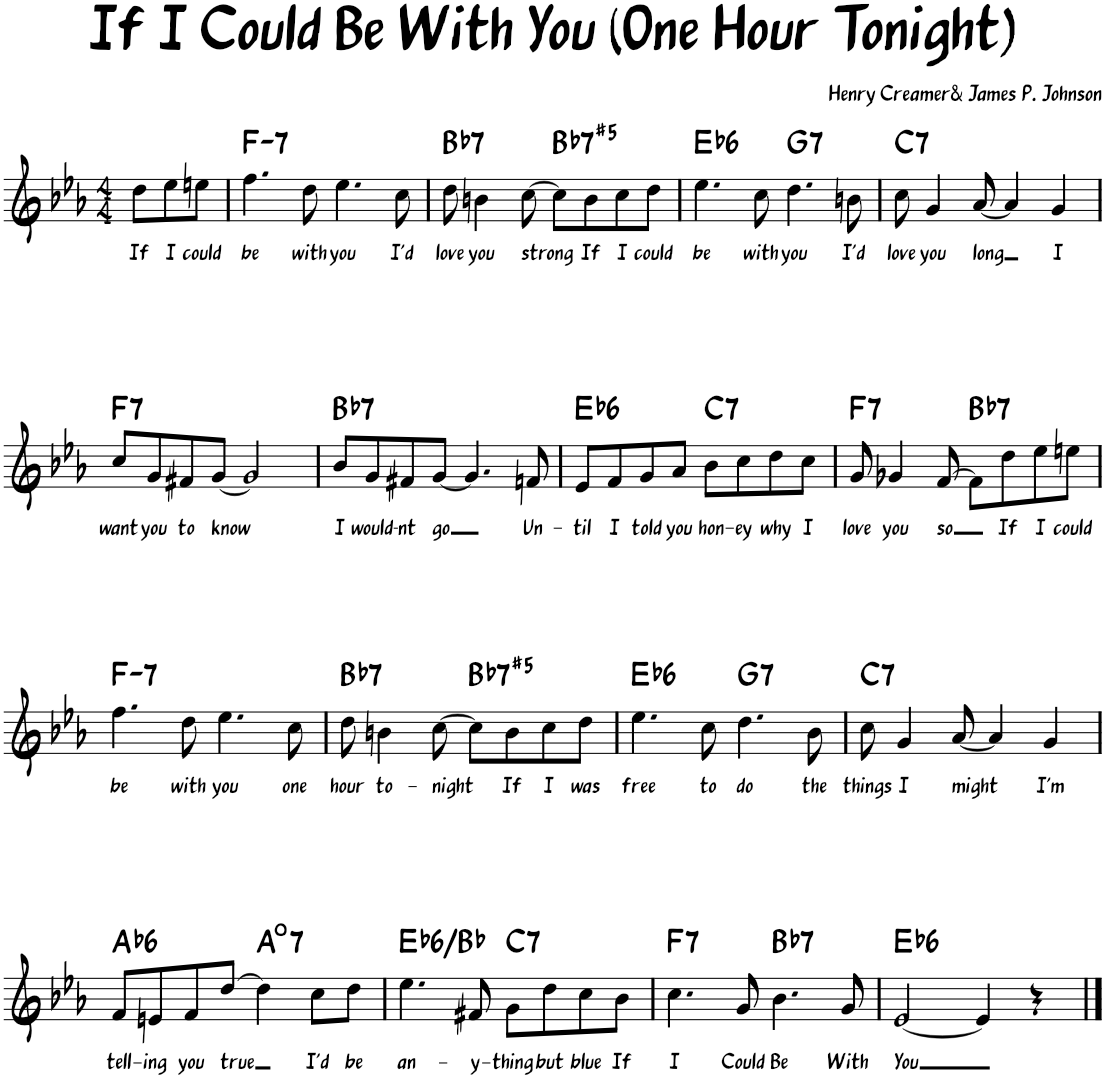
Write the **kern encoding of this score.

**kern	**text	**harte
*part1	*part1	*part1
*staff1	*staff1	*
*I"Piano	*	*
*I'Pno.	*	*
*clefG2	*	*
*k[b-e-a-]	*	*
*M4/4	*	*
=1	=1	=1
!	!LO:LY:b	!
8dd\L	If	.
!	!LO:LY:b	!
8ee-\	I	.
!	!LO:LY:b	!
8een\J	could	.
=2	=2	=2
!	!LO:LY:b	!LO:H:kt=7
4.ff\	be	F:min7
!	!LO:LY:b	!
8dd\	with	.
!	!LO:LY:b	!
4.ee-\	you	.
!	!LO:LY:b	!
8cc\	I'd	.
=3	=3	=3
!	!LO:LY:b	!LO:H:kt=7
8dd\	love	Bb:7
!	!LO:LY:b	!
4bn\	you	.
!	!LO:LY:b	!
[8cc\	strong	.
!	!	!LO:H:kt=7
8cc\L]	.	Bb:(3,#5,b7)
!	!LO:LY:b	!
8b\	If	.
!	!LO:LY:b	!
8cc\	I	.
!	!LO:LY:b	!
8dd\J	could	.
=4	=4	=4
!	!LO:LY:b	!LO:H:kt=6
4.ee-\	be	Eb:maj6
!	!LO:LY:b	!
8cc\	with	.
!	!LO:LY:b	!LO:H:kt=7
4.dd\	you	G:7
!	!LO:LY:b	!
8bn\	I'd	.
=5	=5	=5
!	!LO:LY:b	!LO:H:kt=7
8cc\	love	C:7
!	!LO:LY:b	!
4g/	you	.
!	!LO:LY:b	!
[8a-/	long	.
4a-/]	.	.
!	!LO:LY:b	!
4g/	I	.
!!LO:LB:g=z
=6	=6	=6
!	!LO:LY:b	!LO:H:kt=7
8cc/L	want	F:7
!	!LO:LY:b	!
8g/	you	.
!	!LO:LY:b	!
8f#X/	to	.
!	!LO:LY:b	!
[8g/J	know	.
2g/]	.	.
=7	=7	=7
!	!LO:LY:b	!LO:H:kt=7
8b-/L	I	Bb:7
!	!LO:LY:b	!
8g/	would-	.
!	!LO:LY:b	!
8f#X/	-nt	.
!	!LO:LY:b	!
[8g/J	go	.
4.g/]	.	.
!	!LO:LY:b	!
8fn/	Un-	.
=8	=8	=8
!	!LO:LY:b	!LO:H:kt=6
8e-/L	-til	Eb:maj6
!	!LO:LY:b	!
8f/	I	.
!	!LO:LY:b	!
8g/	told	.
!	!LO:LY:b	!
8a-/J	you	.
!	!LO:LY:b	!LO:H:kt=7
8b-\L	hon-	C:7
!	!LO:LY:b	!
8cc\	-ey	.
!	!LO:LY:b	!
8dd\	why	.
!	!LO:LY:b	!
8cc\J	I	.
=9	=9	=9
!	!LO:LY:b	!LO:H:kt=7
8g/	love	F:7
!	!LO:LY:b	!
4g-X/	you	.
!	!LO:LY:b	!
[8f/	so	.
!	!	!LO:H:kt=7
8f\L]	.	Bb:7
!	!LO:LY:b	!
8dd\	If	.
!	!LO:LY:b	!
8ee-\	I	.
!	!LO:LY:b	!
8een\J	could	.
!!LO:LB:g=z
=10	=10	=10
!	!LO:LY:b	!LO:H:kt=7
4.ff\	be	F:min7
!	!LO:LY:b	!
8dd\	with	.
!	!LO:LY:b	!
4.ee-\	you	.
!	!LO:LY:b	!
8cc\	one	.
=11	=11	=11
!	!LO:LY:b	!LO:H:kt=7
8dd\	hour	Bb:7
!	!LO:LY:b	!
4bn\	to-	.
!	!LO:LY:b	!
[8cc\	-night	.
!	!	!LO:H:kt=7
8cc\L]	.	Bb:(3,#5,b7)
!	!LO:LY:b	!
8b\	If	.
!	!LO:LY:b	!
8cc\	I	.
!	!LO:LY:b	!
8dd\J	was	.
=12	=12	=12
!	!LO:LY:b	!LO:H:kt=6
4.ee-\	free	Eb:maj6
!	!LO:LY:b	!
8cc\	to	.
!	!LO:LY:b	!LO:H:kt=7
4.dd\	do	G:7
!	!LO:LY:b	!
8b-\	the	.
=13	=13	=13
!	!LO:LY:b	!LO:H:kt=7
8cc\	things	C:7
!	!LO:LY:b	!
4g/	I	.
!	!LO:LY:b	!
[8a-/	might	.
4a-/]	.	.
!	!LO:LY:b	!
4g/	I'm	.
!!LO:LB:g=z
=14	=14	=14
!	!LO:LY:b	!LO:H:kt=6
8f/L	tell-	Ab:maj6
!	!LO:LY:b	!
8en/	-ing	.
!	!LO:LY:b	!
8f/	you	.
!	!LO:LY:b	!
[8dd/J	true	.
!	!	!LO:H:kt=7
4dd\]	.	A:dim7
!	!LO:LY:b	!
8cc\L	I'd	.
!	!LO:LY:b	!
8dd\J	be	.
=15	=15	=15
!	!LO:LY:b	!LO:H:kt=6
4.ee-\	an-	Eb:maj6/5
!	!LO:LY:b	!
8f#X/	-y-	.
!	!LO:LY:b	!LO:H:kt=7
8g\L	-thing	C:7
!	!LO:LY:b	!
8dd\	but	.
!	!LO:LY:b	!
8cc\	blue	.
!	!LO:LY:b	!
8b-\J	If	.
=16	=16	=16
!	!LO:LY:b	!LO:H:kt=7
4.cc\	I	F:7
!	!LO:LY:b	!
8g/	Could	.
!	!LO:LY:b	!LO:H:kt=7
4.b-\	Be	Bb:7
!	!LO:LY:b	!
8g/	With	.
=17	=17	=17
!	!LO:LY:b	!LO:H:kt=6
[2e-/	You	Eb:maj6
4e-/]	.	.
4r	.	.
==	==	==
*-	*-	*-
